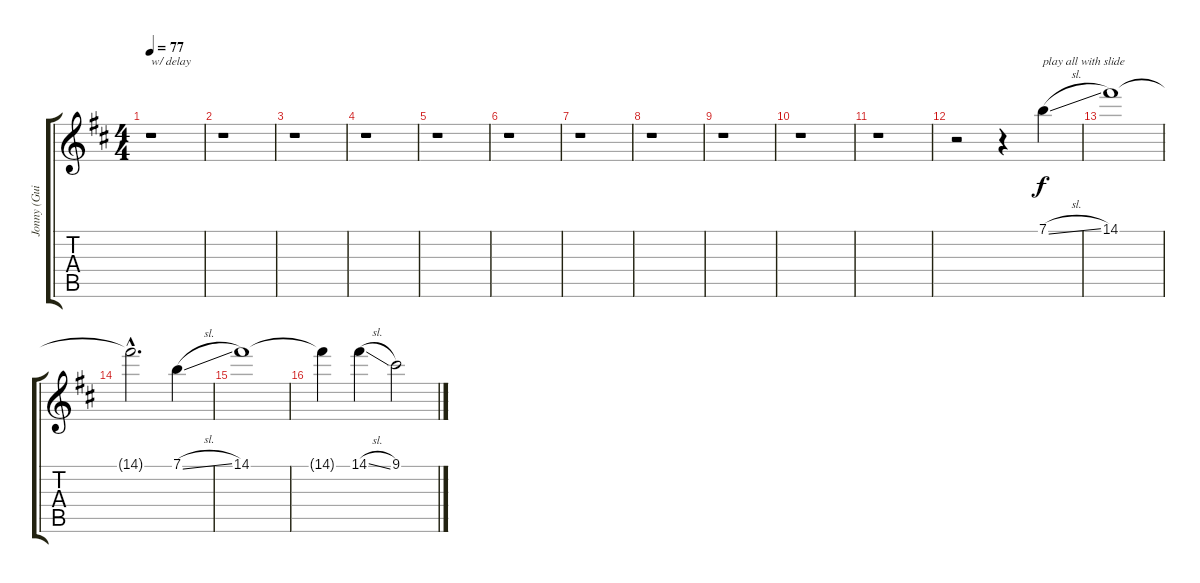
\track ("Jonny (Guitar 1)" "Jonny (Gui") {instrument overdrivenguitar}
\staff {score tabs}
\tuning (E4 B3 G3 D3 A2 E2) {hide}
\ts (4 4)
\tempo 77
\clef g2
\ks d
r.1{txt "w/ delay" dy f instrument overdrivenguitar} |
r.1 |
r.1 |
r.1 |
r.1 |
r.1 |
r.1 |
r.1 |
r.1 |
r.1 |
r.1 |
r.2 r.4 7.1{sl}.4{txt "play all with slide"} |
14.1.1 |
14.1{hac t}.2{d} 7.1{sl}.4 |
14.1.1 |
14.1{t}.4 14.1{sl}.4 9.1.2
